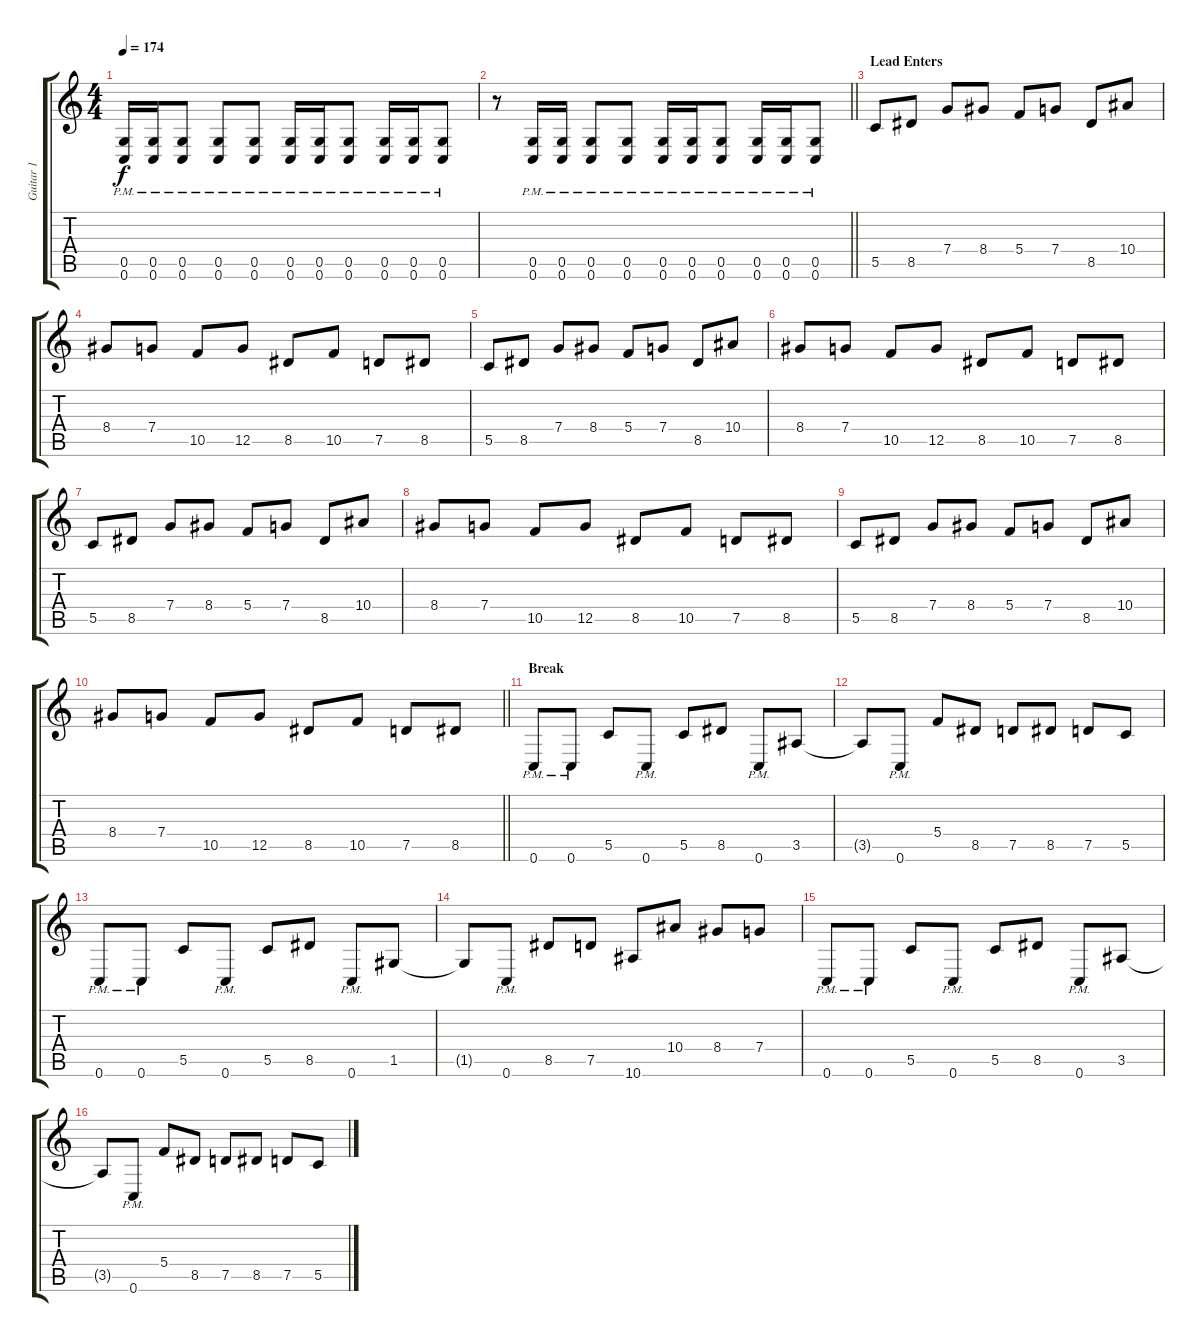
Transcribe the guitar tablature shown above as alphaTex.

\track ("Guitar 1" "Guitar 1") {instrument distortionguitar}
\staff {score tabs}
\tuning (D4 A3 F3 C3 G2 C2) {hide}
\ts (4 4)
\tempo 174
\clef g2
\ks c
(0.5{pm} 0.6{pm}).16{dy f} (0.5{pm} 0.6{pm}).16 (0.5{pm} 0.6{pm}).8 (0.5{pm} 0.6{pm}).8 (0.5{pm} 0.6{pm}).8 (0.5{pm} 0.6{pm}).16 (0.5{pm} 0.6{pm}).16 (0.5{pm} 0.6{pm}).8 (0.5{pm} 0.6{pm}).16 (0.5{pm} 0.6{pm}).16 (0.5{pm} 0.6{pm}).8 |
\barLineRight lightlight
r.8 (0.5{pm} 0.6{pm}).16 (0.5{pm} 0.6{pm}).16 (0.5{pm} 0.6{pm}).8 (0.5{pm} 0.6{pm}).8 (0.5{pm} 0.6{pm}).16 (0.5{pm} 0.6{pm}).16 (0.5{pm} 0.6{pm}).8 (0.5{pm} 0.6{pm}).16 (0.5{pm} 0.6{pm}).16 (0.5{pm} 0.6{pm}).8 |
\section ("" "Lead Enters")
5.5.8 8.5.8 7.4.8 8.4.8 5.4.8 7.4.8 8.5.8 10.4.8 |
8.4.8 7.4.8 10.5.8 12.5.8 8.5.8 10.5.8 7.5.8 8.5.8 |
5.5.8 8.5.8 7.4.8 8.4.8 5.4.8 7.4.8 8.5.8 10.4.8 |
8.4.8 7.4.8 10.5.8 12.5.8 8.5.8 10.5.8 7.5.8 8.5.8 |
5.5.8 8.5.8 7.4.8 8.4.8 5.4.8 7.4.8 8.5.8 10.4.8 |
8.4.8 7.4.8 10.5.8 12.5.8 8.5.8 10.5.8 7.5.8 8.5.8 |
5.5.8 8.5.8 7.4.8 8.4.8 5.4.8 7.4.8 8.5.8 10.4.8 |
\barLineRight lightlight
8.4.8 7.4.8 10.5.8 12.5.8 8.5.8 10.5.8 7.5.8 8.5.8 |
\section ("" "Break")
0.6{pm}.8{volume 8} 0.6{pm}.8 5.5.8 0.6{pm}.8 5.5.8 8.5.8 0.6{pm}.8 3.5.8 |
3.5{t}.8 0.6{pm}.8 5.4.8 8.5.8 7.5.8 8.5.8 7.5.8 5.5.8 |
0.6{pm}.8 0.6{pm}.8 5.5.8 0.6{pm}.8 5.5.8 8.5.8 0.6{pm}.8 1.5.8 |
1.5{t}.8 0.6{pm}.8 8.5.8 7.5.8 10.6.8 10.4.8 8.4.8 7.4.8 |
0.6{pm}.8 0.6{pm}.8 5.5.8 0.6{pm}.8 5.5.8 8.5.8 0.6{pm}.8 3.5.8 |
3.5{t}.8 0.6{pm}.8 5.4.8 8.5.8 7.5.8 8.5.8 7.5.8 5.5.8
